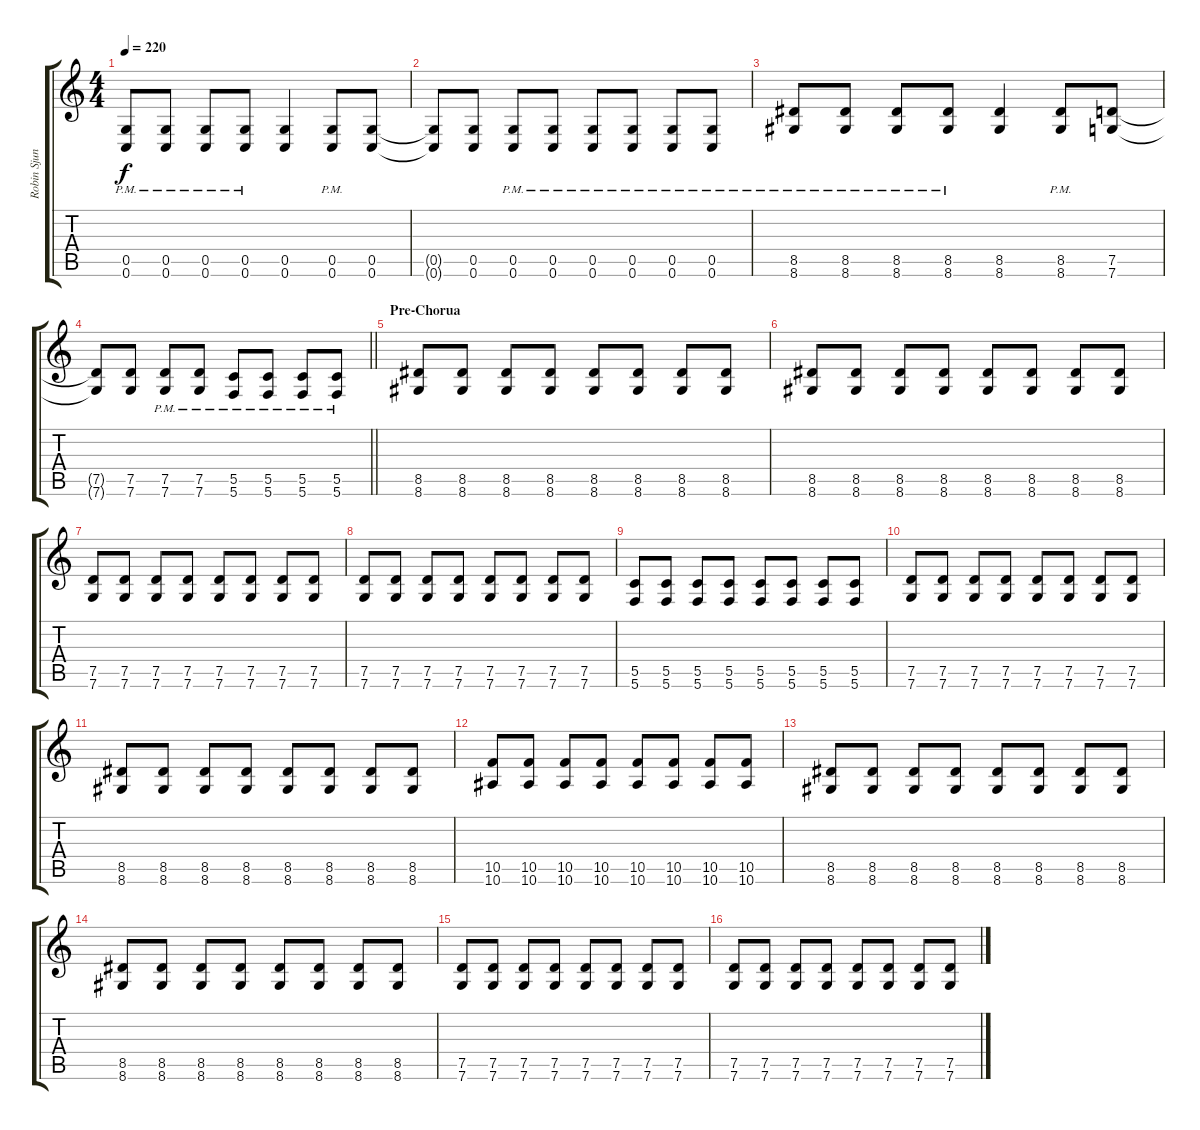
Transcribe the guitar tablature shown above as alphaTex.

\track ("Robin Sjunnesson" "Robin Sjun") {instrument distortionguitar}
\staff {score tabs}
\tuning (D4 A3 F3 C3 G2 C2) {hide}
\ts (4 4)
\tempo 220
\clef g2
\ks c
(0.5{pm} 0.6{pm}).8{dy f} (0.5{pm} 0.6{pm}).8 (0.5{pm} 0.6{pm}).8 (0.5{pm} 0.6{pm}).8 (0.5 0.6).4 (0.5{pm} 0.6{pm}).8 (0.5 0.6).8 |
(0.5{t} 0.6{t}).8 (0.5 0.6).8 (0.5{pm} 0.6{pm}).8 (0.5{pm} 0.6{pm}).8 (0.5{pm} 0.6{pm}).8 (0.5{pm} 0.6{pm}).8 (0.5{pm} 0.6{pm}).8 (0.5{pm} 0.6{pm}).8 |
(8.5{pm} 8.6{pm}).8 (8.5{pm} 8.6{pm}).8 (8.5{pm} 8.6{pm}).8 (8.5{pm} 8.6{pm}).8 (8.5 8.6).4 (8.5{pm} 8.6{pm}).8 (7.5 7.6).8 |
\barLineRight lightlight
(7.5{t} 7.6{t}).8 (7.5 7.6).8 (7.5{pm} 7.6{pm}).8 (7.5{pm} 7.6{pm}).8 (5.5{pm} 5.6{pm}).8 (5.5{pm} 5.6{pm}).8 (5.5{pm} 5.6{pm}).8 (5.5{pm} 5.6{pm}).8 |
\section ("" "Pre-Chorua")
(8.5 8.6).8 (8.5 8.6).8 (8.5 8.6).8 (8.5 8.6).8 (8.5 8.6).8 (8.5 8.6).8 (8.5 8.6).8 (8.5 8.6).8 |
(8.5 8.6).8 (8.5 8.6).8 (8.5 8.6).8 (8.5 8.6).8 (8.5 8.6).8 (8.5 8.6).8 (8.5 8.6).8 (8.5 8.6).8 |
(7.5 7.6).8 (7.5 7.6).8 (7.5 7.6).8 (7.5 7.6).8 (7.5 7.6).8 (7.5 7.6).8 (7.5 7.6).8 (7.5 7.6).8 |
(7.5 7.6).8 (7.5 7.6).8 (7.5 7.6).8 (7.5 7.6).8 (7.5 7.6).8 (7.5 7.6).8 (7.5 7.6).8 (7.5 7.6).8 |
(5.5 5.6).8 (5.5 5.6).8 (5.5 5.6).8 (5.5 5.6).8 (5.5 5.6).8 (5.5 5.6).8 (5.5 5.6).8 (5.5 5.6).8 |
(7.5 7.6).8 (7.5 7.6).8 (7.5 7.6).8 (7.5 7.6).8 (7.5 7.6).8 (7.5 7.6).8 (7.5 7.6).8 (7.5 7.6).8 |
(8.5 8.6).8 (8.5 8.6).8 (8.5 8.6).8 (8.5 8.6).8 (8.5 8.6).8 (8.5 8.6).8 (8.5 8.6).8 (8.5 8.6).8 |
(10.5 10.6).8 (10.5 10.6).8 (10.5 10.6).8 (10.5 10.6).8 (10.5 10.6).8 (10.5 10.6).8 (10.5 10.6).8 (10.5 10.6).8 |
(8.5 8.6).8 (8.5 8.6).8 (8.5 8.6).8 (8.5 8.6).8 (8.5 8.6).8 (8.5 8.6).8 (8.5 8.6).8 (8.5 8.6).8 |
(8.5 8.6).8 (8.5 8.6).8 (8.5 8.6).8 (8.5 8.6).8 (8.5 8.6).8 (8.5 8.6).8 (8.5 8.6).8 (8.5 8.6).8 |
(7.5 7.6).8 (7.5 7.6).8 (7.5 7.6).8 (7.5 7.6).8 (7.5 7.6).8 (7.5 7.6).8 (7.5 7.6).8 (7.5 7.6).8 |
(7.5 7.6).8 (7.5 7.6).8 (7.5 7.6).8 (7.5 7.6).8 (7.5 7.6).8 (7.5 7.6).8 (7.5 7.6).8 (7.5 7.6).8
